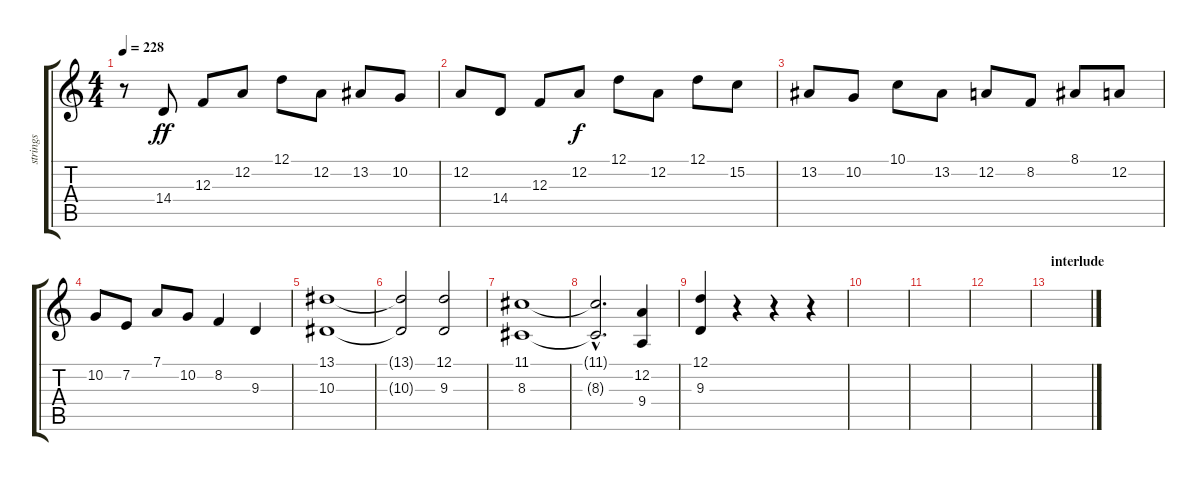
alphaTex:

\track ("strings" "strings") {instrument tremolostrings}
\staff {score tabs}
\tuning (D4 A3 F3 C3 G2 D2) {hide}
\ts (4 4)
\tempo 228
\clef g2
\ks c
r.8{dy ff} 14.4.8 12.3.8 12.2.8 12.1.8 12.2.8 13.2.8 10.2.8 |
12.2.8 14.4.8 12.3.8 12.2.8{dy f} 12.1.8 12.2.8 12.1.8 15.2.8 |
13.2.8 10.2.8 10.1.8 13.2.8 12.2.8 8.2.8 8.1.8 12.2.8 |
10.2.8 7.2.8 7.1.8 10.2.8 8.2.4 9.3.4 |
(13.1 10.3).1 |
(13.1{t} 10.3{t}).2 (12.1 9.3).2 |
(11.1 8.3).1 |
(11.1{hac t} 8.3{hac t}).2{d} (12.2 9.4).4 |
(12.1 9.3).4 r.4 r.4 r.4 |
|
|
|
\section ("" "interlude")
